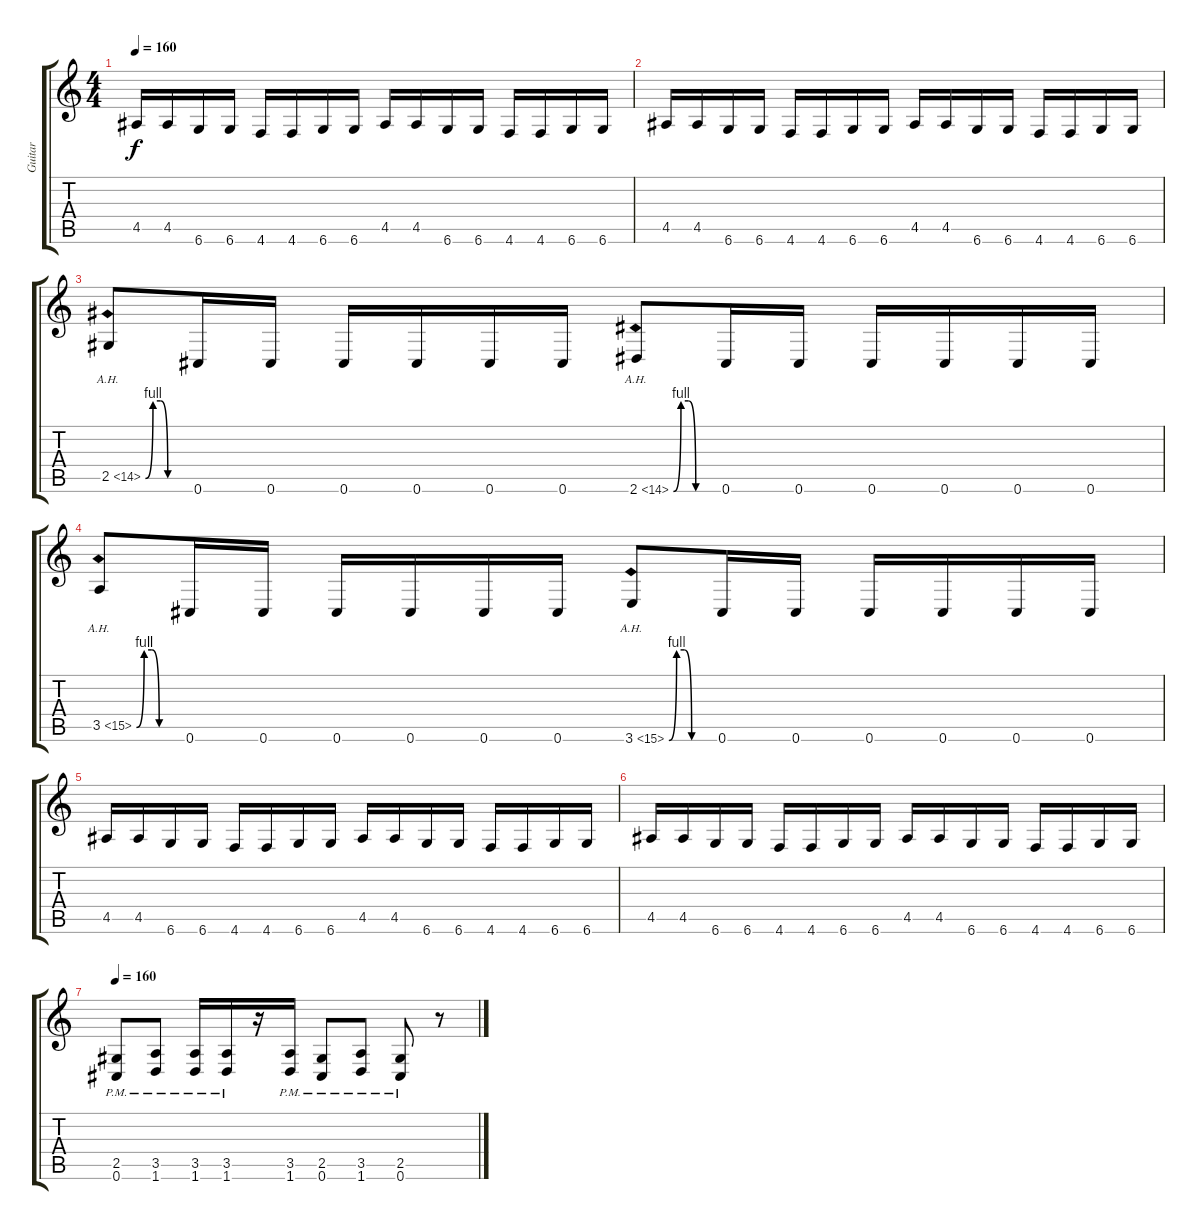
\track ("Guitar" "Guitar") {instrument distortionguitar}
\staff {score tabs}
\tuning (Db4 Ab3 E3 B2 Gb2 Db2) {hide}
\ts (4 4)
\tempo 160
\clef g2
\ks c
4.5.16{dy f} 4.5.16 6.6.16 6.6.16 4.6.16 4.6.16 6.6.16 6.6.16 4.5.16 4.5.16 6.6.16 6.6.16 4.6.16 4.6.16 6.6.16 6.6.16 |
4.5.16 4.5.16 6.6.16 6.6.16 4.6.16 4.6.16 6.6.16 6.6.16 4.5.16 4.5.16 6.6.16 6.6.16 4.6.16 4.6.16 6.6.16 6.6.16 |
2.5{be (custom 0 0 10 4 20 4 30 0 60 0) ah 12}.8 0.6.16 0.6.16 0.6.16 0.6.16 0.6.16 0.6.16 2.6{be (custom 0 0 10 4 20 4 30 0 60 0) ah 12}.8 0.6.16 0.6.16 0.6.16 0.6.16 0.6.16 0.6.16 |
3.5{be (custom 0 0 10 4 20 4 30 0 60 0) ah 12}.8 0.6.16 0.6.16 0.6.16 0.6.16 0.6.16 0.6.16 3.6{be (custom 0 0 10 4 20 4 30 0 60 0) ah 12}.8 0.6.16 0.6.16 0.6.16 0.6.16 0.6.16 0.6.16 |
4.5.16 4.5.16 6.6.16 6.6.16 4.6.16 4.6.16 6.6.16 6.6.16 4.5.16 4.5.16 6.6.16 6.6.16 4.6.16 4.6.16 6.6.16 6.6.16 |
4.5.16 4.5.16 6.6.16 6.6.16 4.6.16 4.6.16 6.6.16 6.6.16 4.5.16 4.5.16 6.6.16 6.6.16 4.6.16 4.6.16 6.6.16 6.6.16 |
\tempo 160
(2.5{pm} 0.6{pm}).8 (3.5{pm} 1.6{pm}).8 (3.5{pm} 1.6{pm}).16 (3.5{pm} 1.6{pm}).16 r.16 (3.5{pm} 1.6{pm}).16 (2.5{pm} 0.6{pm}).8 (3.5{pm} 1.6{pm}).8 (2.5{pm} 0.6{pm}).8 r.8
